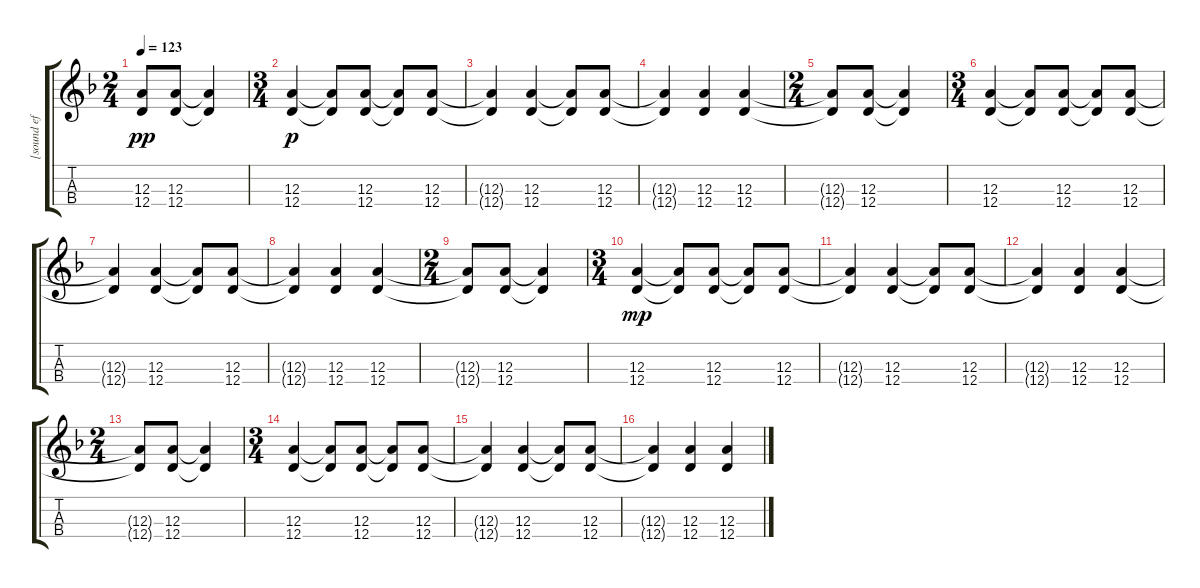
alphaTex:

\track (" [sound effects]" " [sound ef") {instrument electricbassfinger}
\staff {score tabs}
\tuning (G3 D3 A2 D2) {hide}
\ts (2 4)
\tempo 123
\clef g2
\ks dminor
(12.3{t} 12.4{t}).8{dy pp} (12.3 12.4).8 (12.3{t} 12.4{t}).4 |
\ts (3 4)
(12.3 12.4).4{dy p} (12.3{t} 12.4{t}).8 (12.3 12.4).8 (12.3{t} 12.4{t}).8 (12.3 12.4).8 |
(12.3{t} 12.4{t}).4 (12.3 12.4).4 (12.3{t} 12.4{t}).8 (12.3 12.4).8 |
(12.3{t} 12.4{t}).4 (12.3 12.4).4 (12.3 12.4).4 |
\ts (2 4)
(12.3{t} 12.4{t}).8 (12.3 12.4).8 (12.3{t} 12.4{t}).4 |
\ts (3 4)
(12.3 12.4).4 (12.3{t} 12.4{t}).8 (12.3 12.4).8 (12.3{t} 12.4{t}).8 (12.3 12.4).8 |
(12.3{t} 12.4{t}).4 (12.3 12.4).4 (12.3{t} 12.4{t}).8 (12.3 12.4).8 |
(12.3{t} 12.4{t}).4 (12.3 12.4).4 (12.3 12.4).4 |
\ts (2 4)
(12.3{t} 12.4{t}).8 (12.3 12.4).8 (12.3{t} 12.4{t}).4 |
\ts (3 4)
(12.3 12.4).4{dy mp} (12.3{t} 12.4{t}).8 (12.3 12.4).8 (12.3{t} 12.4{t}).8 (12.3 12.4).8 |
(12.3{t} 12.4{t}).4 (12.3 12.4).4 (12.3{t} 12.4{t}).8 (12.3 12.4).8 |
(12.3{t} 12.4{t}).4 (12.3 12.4).4 (12.3 12.4).4 |
\ts (2 4)
(12.3{t} 12.4{t}).8 (12.3 12.4).8 (12.3{t} 12.4{t}).4 |
\ts (3 4)
(12.3 12.4).4 (12.3{t} 12.4{t}).8 (12.3 12.4).8 (12.3{t} 12.4{t}).8 (12.3 12.4).8 |
(12.3{t} 12.4{t}).4 (12.3 12.4).4 (12.3{t} 12.4{t}).8 (12.3 12.4).8 |
(12.3{t} 12.4{t}).4 (12.3 12.4).4 (12.3 12.4).4
